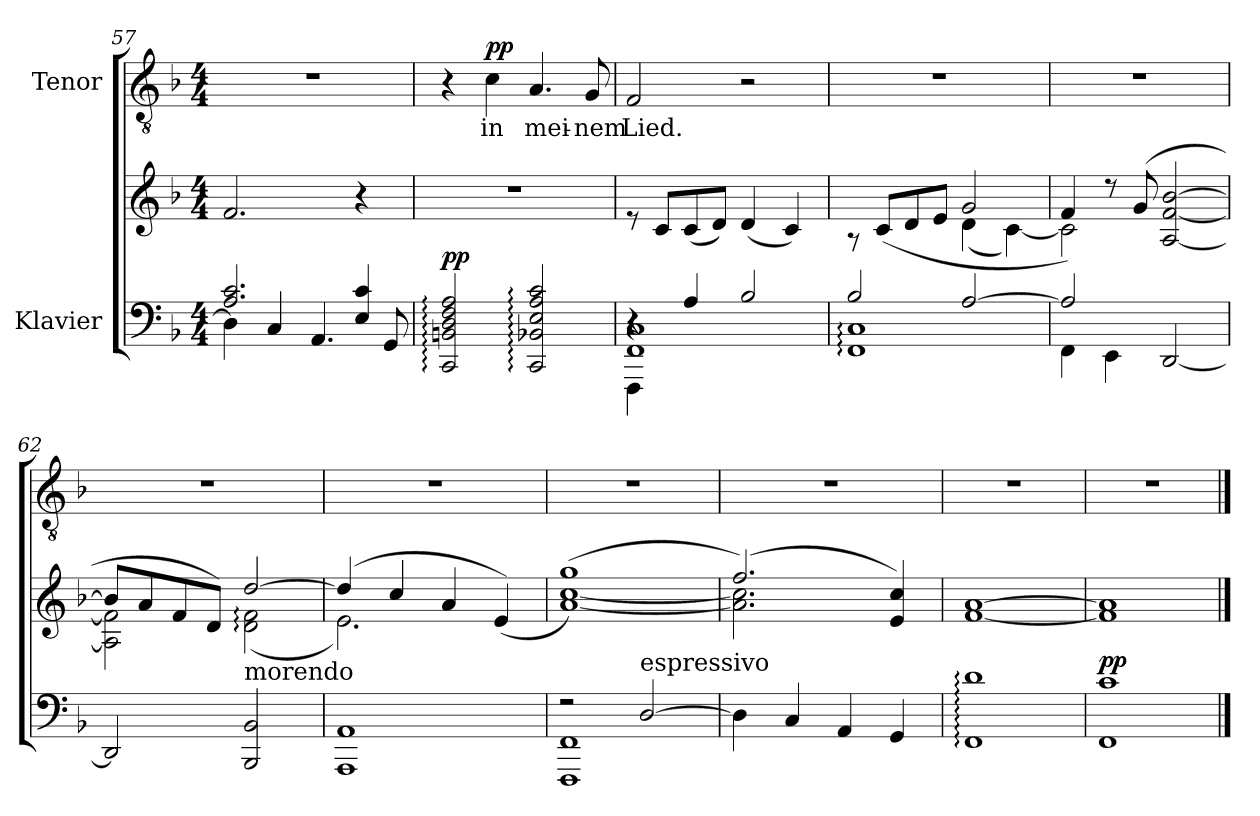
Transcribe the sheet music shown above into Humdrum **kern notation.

**kern	**kern	**dynam	**kern	**text	**dynam
*part2	*part2	*part2	*part1	*part1	*part1
*staff3	*staff2	*staff2/3	*staff1	*staff1	*staff1
*I"Klavier	*	*	*I"Tenor	*	*
*clefF4	*clefG2	*	*clefGv2	*	*
*k[b-]	*k[b-]	*	*k[b-]	*	*
*M4/4	*M4/4	*	*M4/4	*	*
=57	=57	=57	=57	=57	=57
*^	*	*	*	*	*
4D\]	2.A/ 2.c/	2.f/	.	1r	.	.
4C/	.	.	.	.	.	.
4.AA/	.	.	.	.	.	.
.	4E/ 4c/	4r	.	.	.	.
8GG/	.	.	.	.	.	.
*v	*v	*	*	*	*	*
=58	=58	=58	=58	=58	=58
!	!	!LO:DY:a=2	!	!	!
2CC/: 2BBn/: 2D/: 2F/: 2A/:	1r	pp	4r	.	.
!	!	!	!	!LO:LY:b	!LO:DY:a
.	.	.	4c\	in	pp
!	!	!	!	!LO:LY:b	!
2CC/: 2BB-X/: 2E/: 2A/: 2c/:	.	.	4.A/	mei-	.
!	!	!	!	!LO:LY:b	!
.	.	.	8G/	-nem	.
!!LO:LB:g=z
=59	=59	=59	=59	=59	=59
*^	*	*	*	*	*
*	*^	*	*	*	*	*
!	!	!	!	!	!	!LO:LY:b	!
4FFF\	1FF 1C	4r	8re	.	2F/	Lied.	.
.	.	.	8c/L	.	.	.	.
4A/	.	2.ryy	(<8c/	.	.	.	.
.	.	.	8d/J)	.	.	.	.
2B-/	.	.	(<4d/	.	2r	.	.
.	.	.	4c/)	.	.	.	.
*	*v	*v	*	*	*	*	*
=60	=60	=60	=60	=60	=60	=60
*	*	*^	*	*	*	*
2B-/	1FF: 1C:	8rA	2raayy	.	1r	.	.
.	.	(>8c/L	.	.	.	.	.
.	.	8d/	.	.	.	.	.
.	.	8e/J	.	.	.	.	.
[2A/	.	2g/	(<4d\	.	.	.	.
.	.	.	[4c\)	.	.	.	.
=61	=61	=61	=61	=61	=61	=61	=61
2A/]	4FF\	4f/)	2c\]	.	1r	.	.
.	4EE\	8r	.	.	.	.	.
.	.	(>8g/	.	.	.	.	.
[2DD:/	2ryy	[2A/ [2f/ [2b-/	2ryy	.	.	.	.
*v	*v	*	*	*	*	*	*
=62	=62	=62	=62	=62	=62	=62
2DD/]	8b-/L]	2A\] 2f\]	.	1r	.	.
.	8a/	.	.	.	.	.
.	8f/	.	.	.	.	.
.	8d/J)	.	.	.	.	.
!	!LO:TX:b:t=morendo	!	!	!	!	!
2BBB-/ 2BB-/	[2dd/	(<2d\: 2f\:	.	.	.	.
=63	=63	=63	=63	=63	=63	=63
1AAA 1AA	(>4dd/]	2.e\)	.	1r	.	.
.	4cc/	.	.	.	.	.
.	4a/	.	.	.	.	.
.	(<4e/)	4ryy	.	.	.	.
=64	=64	=64	=64	=64	=64	=64
*^	*	*	*	*	*	*
2r	1FFF 1FF	(>1gg)	[1a [1cc	.	1r	.	.
!LO:TX:a:t=espressivo	!	!	!	!	!	!	!
[2D/	.	.	.	.	.	.	.
*v	*v	*	*	*	*	*	*
=65	=65	=65	=65	=65	=65	=65
4D\]	(>2.ff/)	(<2.a\] 2.cc\]	.	1r	.	.
4C/	.	.	.	.	.	.
4AA/	.	.	.	.	.	.
4GG/	(4e/ 4cc/)	4ryy	.	.	.	.
*	*v	*v	*	*	*	*
=66	=66	=66	=66	=66	=66
1FF: 1d:	[1f [1a	.	1r	.	.
=67	=67	=67	=67	=67	=67
!	!	!LO:DY:a=2	!	!	!
1FF 1c)	1f] 1a]	pp	1r	.	.
==	==	==	==	==	==
*-	*-	*-	*-	*-	*-
